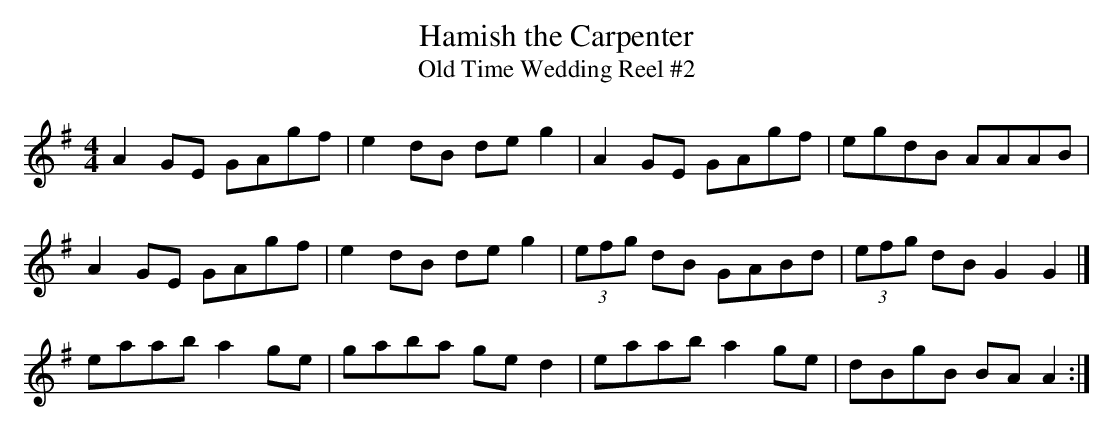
X:1
T:Hamish the Carpenter
T:Old Time Wedding Reel #2
M:4/4
L:1/8
K:A dorian
A2 GE GAgf | e2 dB de g2 | A2 GE GAgf | egdB AAAB |
A2 GE GAgf | e2 dB de g2 | (3efg dB GABd | (3efg dB G2 G2 |]
eaab a2 ge | gaba ge d2 | eaab a2 ge | dBgB BA A2 :|
